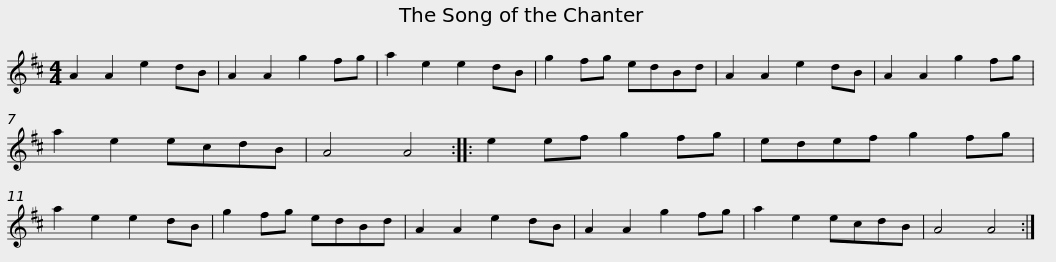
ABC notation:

X:1
L:1/8
M:4/4
I:linebreak $
K:D
V:1 treble
V:1
 A2 A2 e2 dB | A2 A2 g2 fg | a2 e2 e2 dB | g2 fg edBd |$ A2 A2 e2 dB | %5
 A2 A2 g2 fg | a2 e2 ecdB | A4 A4 ::$ e2 ef g2 fg | edef g2 fg | %10
 a2 e2 e2 dB | g2 fg edBd |$ A2 A2 e2 dB | A2 A2 g2 fg | a2 e2 ecdB | %15
 A4 A4 :| %16
